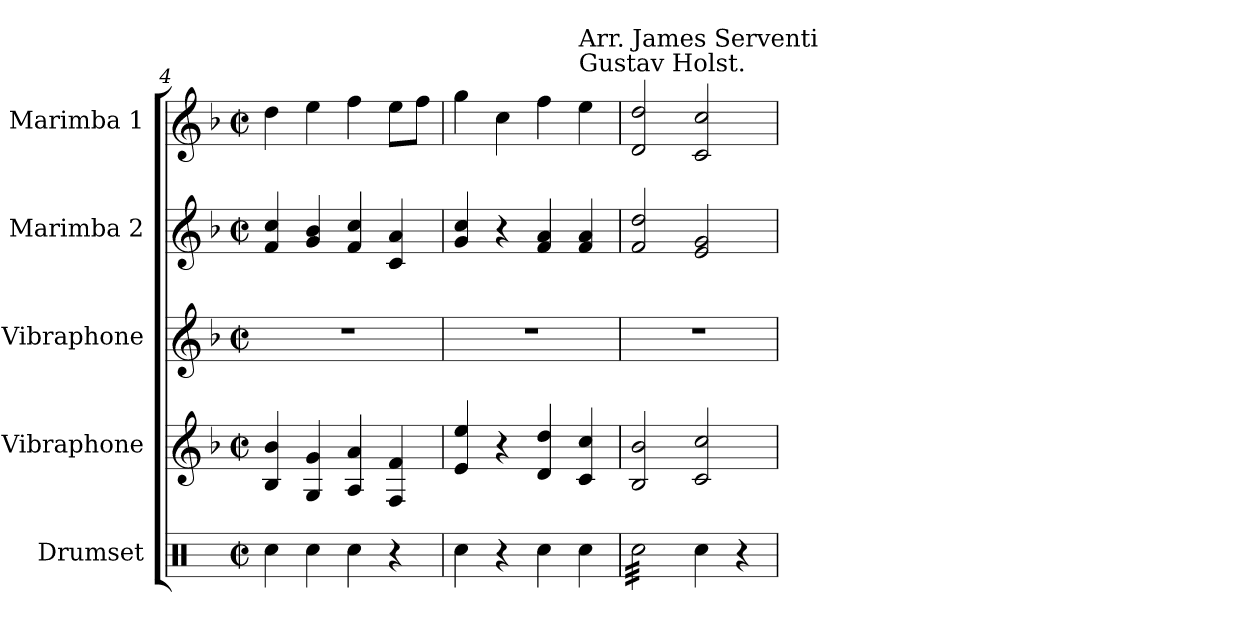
**kern	**kern	**kern	**kern	**kern
*part5	*part4	*part3	*part2	*part1
*staff5	*staff4	*staff3	*staff2	*staff1
*I"Drumset	*I"Vibraphone	*I"Vibraphone	*I"Marimba 2	*I"Marimba 1
*I'Drs.	*I'Vib.	*I'Vib.	*I'Mrm. 2	*I'Mrm. 1
*clefX	*clefG2	*clefG2	*clefG2	*clefG2
*k[]	*k[b-]	*k[b-]	*k[b-]	*k[b-]
*M2/2	*M2/2	*M2/2	*M2/2	*M2/2
*met(c|)	*met(c|)	*met(c|)	*met(c|)	*met(c|)
=4	=4	=4	=4	=4
4Rcc\	4B-/ 4b-/	1r	4f/ 4cc/	4dd\
4Rcc\	4G/ 4g/	.	4g/ 4b-/	4ee\
4Rcc\	4A/ 4a/	.	4f/ 4cc/	4ff\
4r	4F/ 4f/	.	4c/ 4a/	8ee\L
.	.	.	.	8ff\J
=5	=5	=5	=5	=5
4Rcc\	4e/ 4ee/	1r	4g/ 4cc/	4gg\
4r	4r	.	4r	4cc\
4Rcc\	4d/ 4dd/	.	4f/ 4a/	4ff\
!	!	!	!	!LO:TX:a:t=Gustav Holst.
!	!	!	!	!LO:TX:a:t=Arr. James Serventi
4Rcc\	4c/ 4cc/	.	4f/ 4a/	4ee\
=6	=6	=6	=6	=6
*tremolo	*	*	*	*
32Rcc\LLL	2B-/ 2b-/	1r	2f/ 2dd/	2d/ 2dd/
32Rcc\	.	.	.	.
32Rcc\	.	.	.	.
32Rcc\	.	.	.	.
32Rcc\	.	.	.	.
32Rcc\	.	.	.	.
32Rcc\	.	.	.	.
32Rcc\	.	.	.	.
32Rcc\	.	.	.	.
32Rcc\	.	.	.	.
32Rcc\	.	.	.	.
32Rcc\	.	.	.	.
32Rcc\	.	.	.	.
32Rcc\	.	.	.	.
32Rcc\	.	.	.	.
32Rcc\JJJ	.	.	.	.
*Xtremolo	*	*	*	*
4Rcc\	2c/ 2cc/	.	2e/ 2g/	2c/ 2cc/
4r	.	.	.	.
=	=	=	=	=
*-	*-	*-	*-	*-
